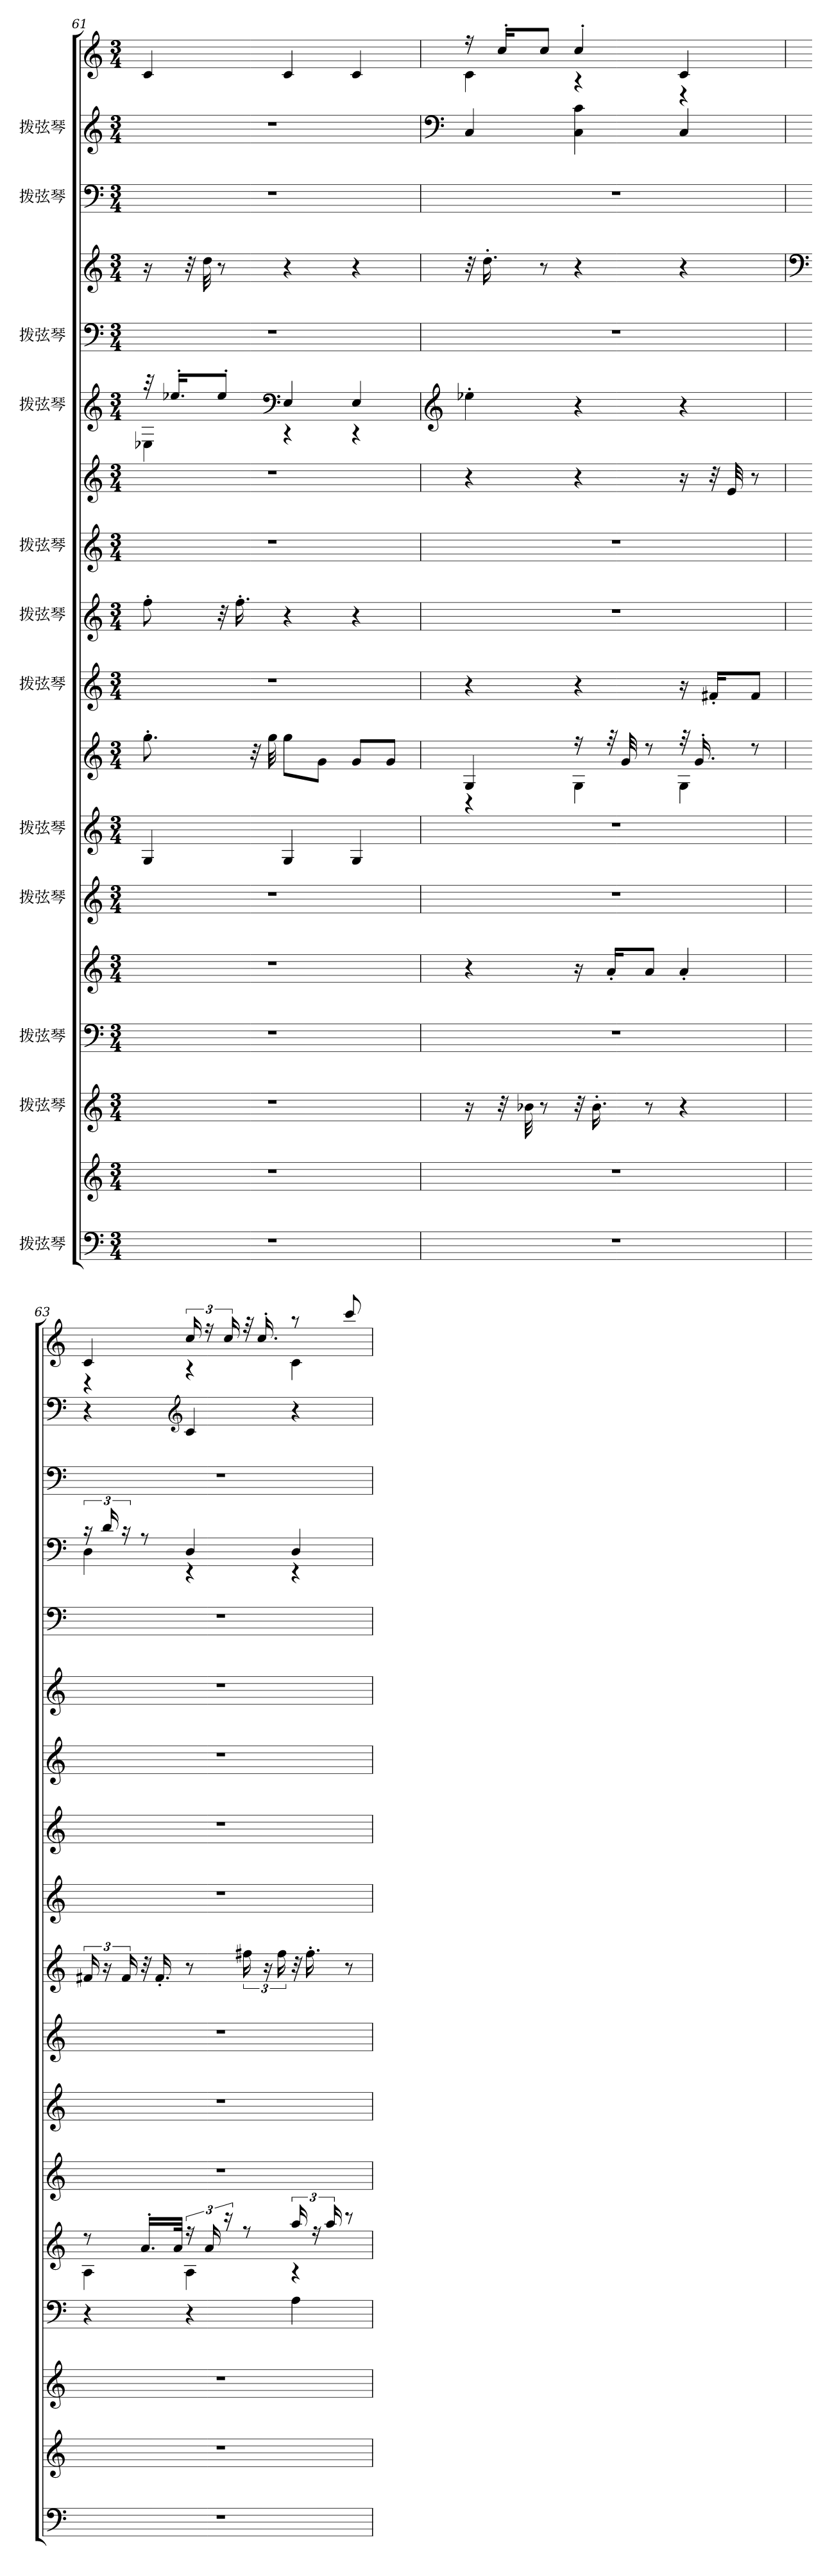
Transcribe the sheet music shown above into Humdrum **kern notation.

**kern	**kern	**kern	**kern	**kern	**kern	**kern	**kern	**kern	**kern	**kern	**kern	**kern	**kern	**kern	**kern	**kern	**kern
*part12	*part12	*part11	*part10	*part10	*part9	*part8	*part8	*part7	*part6	*part5	*part5	*part4	*part3	*part3	*part2	*part1	*part1
*staff18	*staff17	*staff16	*staff15	*staff14	*staff13	*staff12	*staff11	*staff10	*staff9	*staff8	*staff7	*staff6	*staff5	*staff4	*staff3	*staff2	*staff1
*I"拨弦琴	*	*I"拨弦琴	*I"拨弦琴	*	*I"拨弦琴	*I"拨弦琴	*	*I"拨弦琴	*I"拨弦琴	*I"拨弦琴	*	*I"拨弦琴	*I"拨弦琴	*	*I"拨弦琴	*I"拨弦琴	*
!!LO:PB:g=z
*clefF4	*clefG2	*clefG2	*clefF4	*clefG2	*clefG2	*clefG2	*clefG2	*clefG2	*clefG2	*clefG2	*clefG2	*clefG2	*clefF4	*clefG2	*clefF4	*clefG2	*clefG2
*k[]	*k[]	*k[]	*k[]	*k[]	*k[]	*k[]	*k[]	*k[]	*k[]	*k[]	*k[]	*k[]	*k[]	*k[]	*k[]	*k[]	*k[]
*M3/4	*M3/4	*M3/4	*M3/4	*M3/4	*M3/4	*M3/4	*M3/4	*M3/4	*M3/4	*M3/4	*M3/4	*M3/4	*M3/4	*M3/4	*M3/4	*M3/4	*M3/4
=61	=61	=61	=61	=61	=61	=61	=61	=61	=61	=61	=61	=61	=61	=61	=61	=61	=61
*	*	*	*	*	*	*	*	*	*	*	*	*^	*	*	*	*	*
2.r	2.r	2.r	2.r	2.r	2.r	4G/	8.gg'\	2.r	8ff'\	2.r	2.r	32r	4E-X\	2.r	16r	2.r	2.r	4c/
.	.	.	.	.	.	.	.	.	.	.	.	16.ee-X'/KL	.	.	.	.	.	.
.	.	.	.	.	.	.	.	.	.	.	.	.	.	.	32r	.	.	.
.	.	.	.	.	.	.	.	.	.	.	.	.	.	.	32dd\	.	.	.
.	.	.	.	.	.	.	.	.	32r	.	.	8ee-'/J	.	.	8r	.	.	.
.	.	.	.	.	.	.	.	.	16.ff'\	.	.	.	.	.	.	.	.	.
.	.	.	.	.	.	.	32r	.	.	.	.	.	.	.	.	.	.	.
.	.	.	.	.	.	.	32gg\	.	.	.	.	.	.	.	.	.	.	.
*	*	*	*	*	*	*	*	*	*	*	*	*clefF4	*	*	*	*	*	*
.	.	.	.	.	.	4G/	8gg\L	.	4r	.	.	4E-/	4r	.	4r	.	.	4c/
.	.	.	.	.	.	.	8g\J	.	.	.	.	.	.	.	.	.	.	.
.	.	.	.	.	.	4G/	8g/L	.	4r	.	.	4E-/	4r	.	4r	.	.	4c/
.	.	.	.	.	.	.	8g/J	.	.	.	.	.	.	.	.	.	.	.
*	*	*	*	*	*	*	*	*	*	*	*	*v	*v	*	*	*	*	*
=62	=62	=62	=62	=62	=62	=62	=62	=62	=62	=62	=62	=62	=62	=62	=62	=62	=62
*	*	*	*	*	*	*	*	*	*	*	*	*clefG2	*	*	*	*clefF4	*
*	*	*	*	*	*	*	*^	*	*	*	*	*	*	*	*	*	*^
2.r	2.r	16r	2.r	4r	2.r	2.r	4G/	4r	4r	2.r	2.r	4r	4ee-X'\	2.r	32r	2.r	4C/	16r	4c\
.	.	.	.	.	.	.	.	.	.	.	.	.	.	.	16.dd'\	.	.	.	.
.	.	32r	.	.	.	.	.	.	.	.	.	.	.	.	.	.	.	16cc'/KL	.
.	.	32b-X\	.	.	.	.	.	.	.	.	.	.	.	.	.	.	.	.	.
.	.	8r	.	.	.	.	.	.	.	.	.	.	.	.	8r	.	.	8cc/J	.
.	.	32r	.	16r	.	.	16r	4G\	4r	.	.	4r	4r	.	4r	.	4C\ 4c\	4cc'/	4r
.	.	16.b-'\	.	.	.	.	.	.	.	.	.	.	.	.	.	.	.	.	.
.	.	.	.	16a'/KL	.	.	32r	.	.	.	.	.	.	.	.	.	.	.	.
.	.	.	.	.	.	.	32g/	.	.	.	.	.	.	.	.	.	.	.	.
.	.	8r	.	8a/J	.	.	8r	.	.	.	.	.	.	.	.	.	.	.	.
.	.	4r	.	4a'/	.	.	32r	4G\	16r	.	.	16r	4r	.	4r	.	4C/	4c/	4r
.	.	.	.	.	.	.	16.g'/	.	.	.	.	.	.	.	.	.	.	.	.
.	.	.	.	.	.	.	.	.	16f#X'/KL	.	.	32r	.	.	.	.	.	.	.
.	.	.	.	.	.	.	.	.	.	.	.	32e/	.	.	.	.	.	.	.
.	.	.	.	.	.	.	8r	.	8f#/J	.	.	8r	.	.	.	.	.	.	.
*	*	*	*	*	*	*	*v	*v	*	*	*	*	*	*	*	*	*	*	*
!!LO:PB:g=z	!!
=63	=63	=63	=63	=63	=63	=63	=63	=63	=63	=63	=63	=63	=63	=63	=63	=63	=63	=63
*	*	*	*	*	*	*	*	*	*	*	*	*	*	*clefF4	*	*	*	*
*	*	*	*	*^	*	*	*	*	*	*	*	*	*	*^	*	*	*	*
2.r	2.r	2.r	4r	8r	4A\	2.r	2.r	2.r	24f#X/	2.r	2.r	2.r	2.r	2.r	24r	4D\	2.r	4r	4c/	4r
.	.	.	.	.	.	.	.	.	24r	.	.	.	.	.	24d/	.	.	.	.	.
.	.	.	.	.	.	.	.	.	24f#/	.	.	.	.	.	24r	.	.	.	.	.
.	.	.	.	16.a'/LL	.	.	.	.	32r	.	.	.	.	.	8r	.	.	.	.	.
.	.	.	.	.	.	.	.	.	16.f#'/	.	.	.	.	.	.	.	.	.	.	.
.	.	.	.	32a/JJk	.	.	.	.	.	.	.	.	.	.	.	.	.	.	.	.
*	*	*	*	*	*	*	*	*	*	*	*	*	*	*	*	*	*	*clefG2	*	*
.	.	.	4r	24r	4A\	.	.	.	8r	.	.	.	.	.	4D/	4r	.	4c/	24cc/	4r
.	.	.	.	24a/	.	.	.	.	.	.	.	.	.	.	.	.	.	.	24r	.
.	.	.	.	24r	.	.	.	.	.	.	.	.	.	.	.	.	.	.	24cc/	.
.	.	.	.	8r	.	.	.	.	24ff#X\	.	.	.	.	.	.	.	.	.	32r	.
.	.	.	.	.	.	.	.	.	.	.	.	.	.	.	.	.	.	.	16.cc'/	.
.	.	.	.	.	.	.	.	.	24r	.	.	.	.	.	.	.	.	.	.	.
.	.	.	.	.	.	.	.	.	24ff#\	.	.	.	.	.	.	.	.	.	.	.
.	.	.	4A\	24aa/	4r	.	.	.	32r	.	.	.	.	.	4D/	4r	.	4r	8r	4c\
.	.	.	.	.	.	.	.	.	16.ff#'\	.	.	.	.	.	.	.	.	.	.	.
.	.	.	.	24r	.	.	.	.	.	.	.	.	.	.	.	.	.	.	.	.
.	.	.	.	24aa/	.	.	.	.	.	.	.	.	.	.	.	.	.	.	.	.
.	.	.	.	8r	.	.	.	.	8r	.	.	.	.	.	.	.	.	.	8ccc/	.
*	*	*	*	*v	*v	*	*	*	*	*	*	*	*	*	*v	*v	*	*	*v	*v
=	=	=	=	=	=	=	=	=	=	=	=	=	=	=	=	=	=
*-	*-	*-	*-	*-	*-	*-	*-	*-	*-	*-	*-	*-	*-	*-	*-	*-	*-
